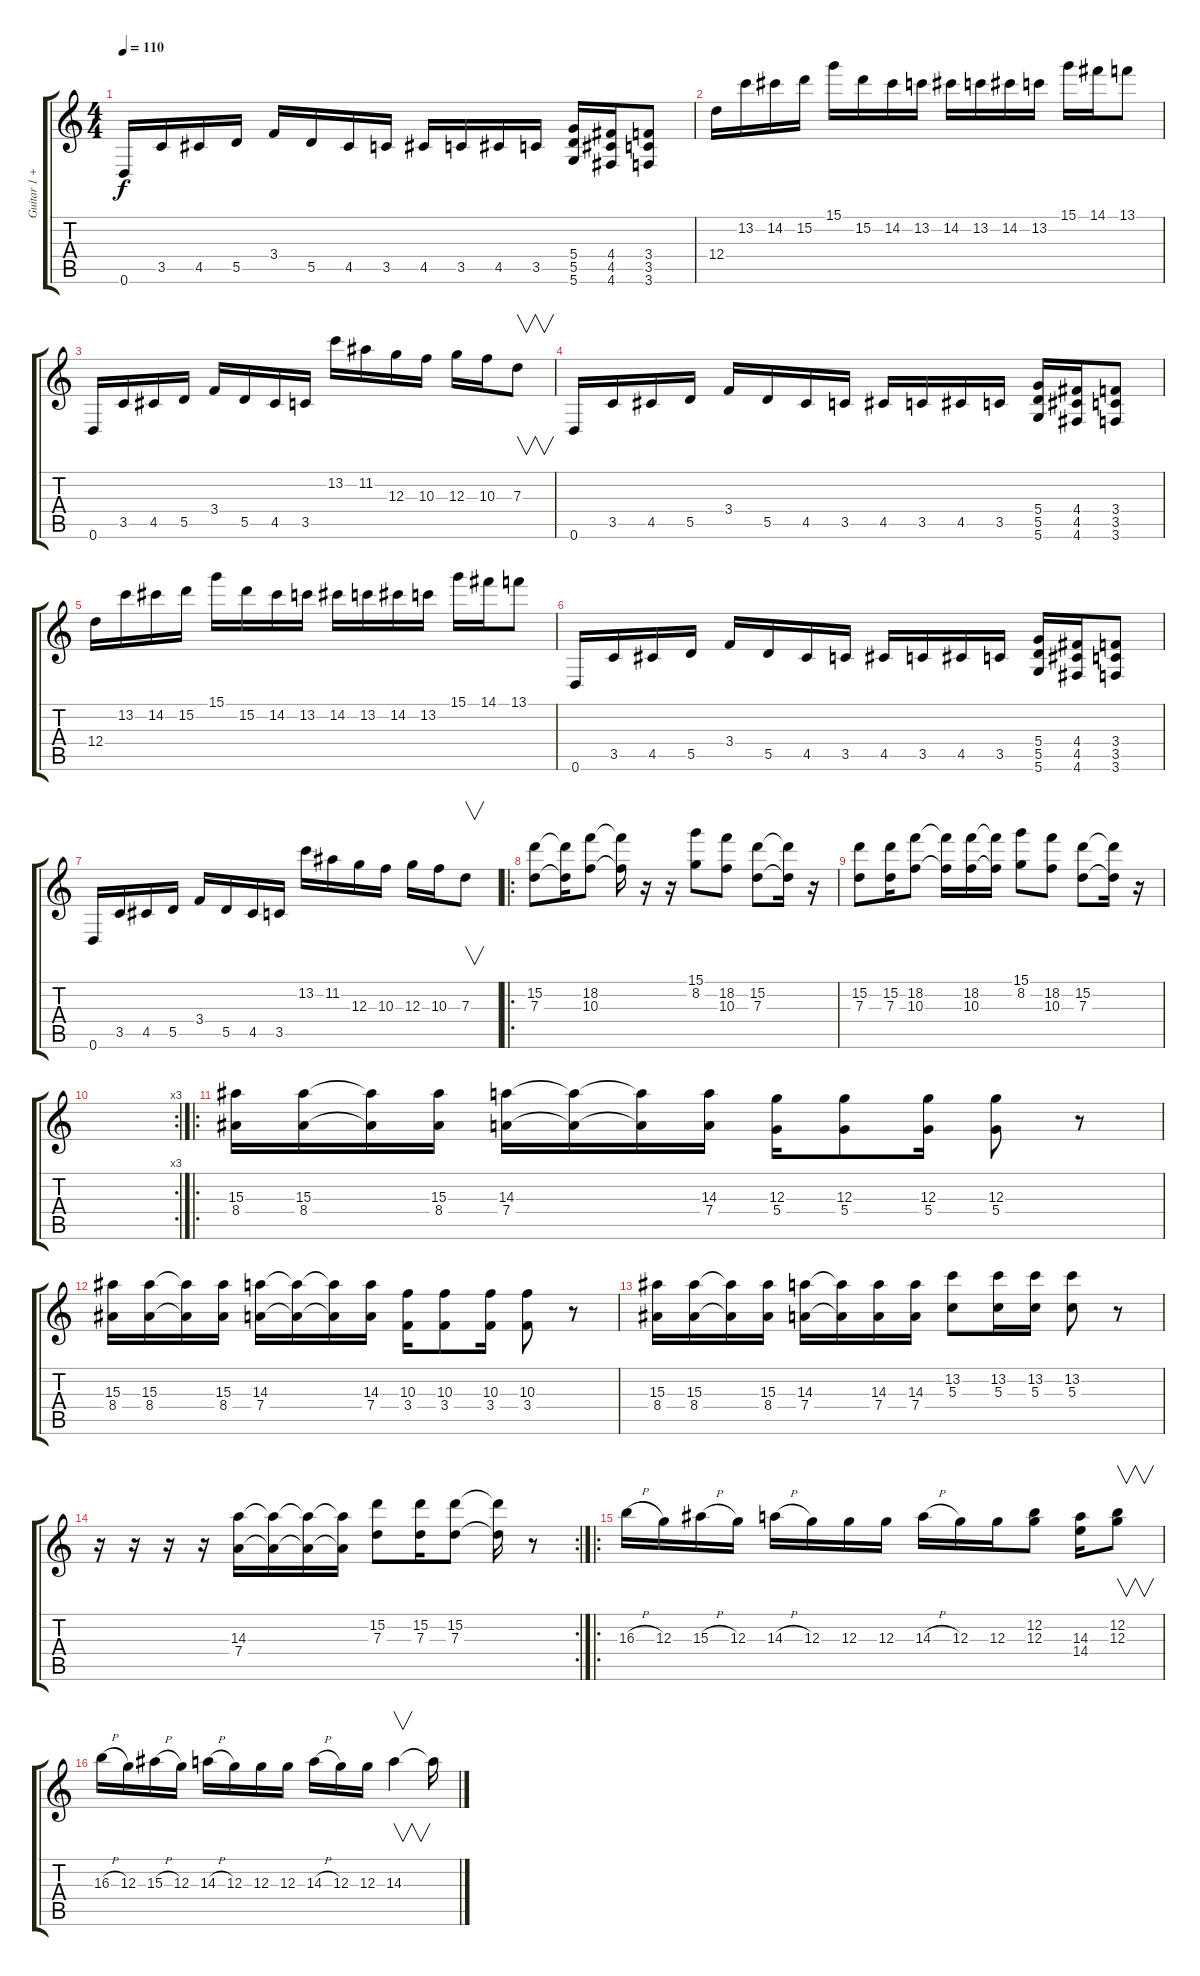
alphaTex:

\track ("Guitar 1 +vocals" "Guitar 1 +") {instrument overdrivenguitar}
\staff {score tabs}
\tuning (E4 B3 G3 D3 A2 D2) {hide}
\ts (4 4)
\tempo 110
\clef g2
\ks c
0.6.16{dy f} 3.5.16 4.5.16 5.5.16 3.4.16 5.5.16 4.5.16 3.5.16 4.5.16 3.5.16 4.5.16 3.5.16 (5.4 5.5 5.6).16 (4.4 4.5 4.6).16 (3.4 3.5 3.6).8 |
12.4.16 13.2.16 14.2.16 15.2.16 15.1.16 15.2.16 14.2.16 13.2.16 14.2.16 13.2.16 14.2.16 13.2.16 15.1.16 14.1.16 13.1.8 |
0.6.16 3.5.16 4.5.16 5.5.16 3.4.16 5.5.16 4.5.16 3.5.16 13.2.16 11.2.16 12.3.16 10.3.16 12.3.16 10.3.16 7.3.8{v} |
0.6.16 3.5.16 4.5.16 5.5.16 3.4.16 5.5.16 4.5.16 3.5.16 4.5.16 3.5.16 4.5.16 3.5.16 (5.4 5.5 5.6).16 (4.4 4.5 4.6).16 (3.4 3.5 3.6).8 |
12.4.16 13.2.16 14.2.16 15.2.16 15.1.16 15.2.16 14.2.16 13.2.16 14.2.16 13.2.16 14.2.16 13.2.16 15.1.16 14.1.16 13.1.8 |
0.6.16 3.5.16 4.5.16 5.5.16 3.4.16 5.5.16 4.5.16 3.5.16 4.5.16 3.5.16 4.5.16 3.5.16 (5.4 5.5 5.6).16 (4.4 4.5 4.6).16 (3.4 3.5 3.6).8 |
0.6.16 3.5.16 4.5.16 5.5.16 3.4.16 5.5.16 4.5.16 3.5.16 13.2.16 11.2.16 12.3.16 10.3.16 12.3.16 10.3.16 7.3.8{v} |
\ro
(15.2 7.3).8{volume 16 instrument flute} (15.2{t} 7.3{t}).16 (18.2 10.3).8 (18.2{t} 10.3{t}).16 r.16 r.16 (15.1 8.2).8 (18.2 10.3).8 (15.2 7.3).8 (15.2{t} 7.3{t}).16 r.16 |
(15.2 7.3).8 (15.2 7.3).16 (18.2 10.3).8 (18.2{t} 10.3{t}).16 (18.2 10.3).16 (18.2{t} 10.3{t}).16 (15.1 8.2).8 (18.2 10.3).8 (15.2 7.3).8 (15.2{t} 7.3{t}).16 r.16 |
\rc 3
|
\ro
(15.3 8.4).16 (15.3 8.4).16 (15.3{t} 8.4{t}).16 (15.3 8.4).16 (14.3 7.4).16 (14.3{t} 7.4{t}).16 (14.3{t} 7.4{t}).16 (14.3 7.4).16 (12.3 5.4).16 (12.3 5.4).8 (12.3 5.4).16 (12.3 5.4).8 r.8 |
(15.3 8.4).16 (15.3 8.4).16 (15.3{t} 8.4{t}).16 (15.3 8.4).16 (14.3 7.4).16 (14.3{t} 7.4{t}).16 (14.3{t} 7.4{t}).16 (14.3 7.4).16 (10.3 3.4).16 (10.3 3.4).8 (10.3 3.4).16 (10.3 3.4).8 r.8 |
(15.3 8.4).16 (15.3 8.4).16 (15.3{t} 8.4{t}).16 (15.3 8.4).16 (14.3 7.4).16 (14.3{t} 7.4{t}).16 (14.3 7.4).16 (14.3 7.4).16 (13.2 5.3).8 (13.2 5.3).16 (13.2 5.3).16 (13.2 5.3).8 r.8 |
\rc 2
r.16 r.16 r.16 r.16 (14.3 7.4).16 (14.3{t} 7.4{t}).16 (14.3{t} 7.4{t}).16 (14.3{t} 7.4{t}).16 (15.2 7.3).8 (15.2 7.3).16 (15.2 7.3).8 (15.2{t} 7.3{t}).16 r.8 |
\ro
16.3{h}.16{instrument overdrivenguitar} 12.3.16 15.3{h}.16 12.3.16 14.3{h}.16 12.3.16 12.3.16 12.3.16 14.3{h}.16 12.3.16 12.3.16 (12.2 12.3).8 (14.3 14.4).16 (12.2 12.3).8{v} |
16.3{h}.16 12.3.16 15.3{h}.16 12.3.16 14.3{h}.16 12.3.16 12.3.16 12.3.16 14.3{h}.16 12.3.16 12.3.16 14.3.4{v} 14.3{t}.16
